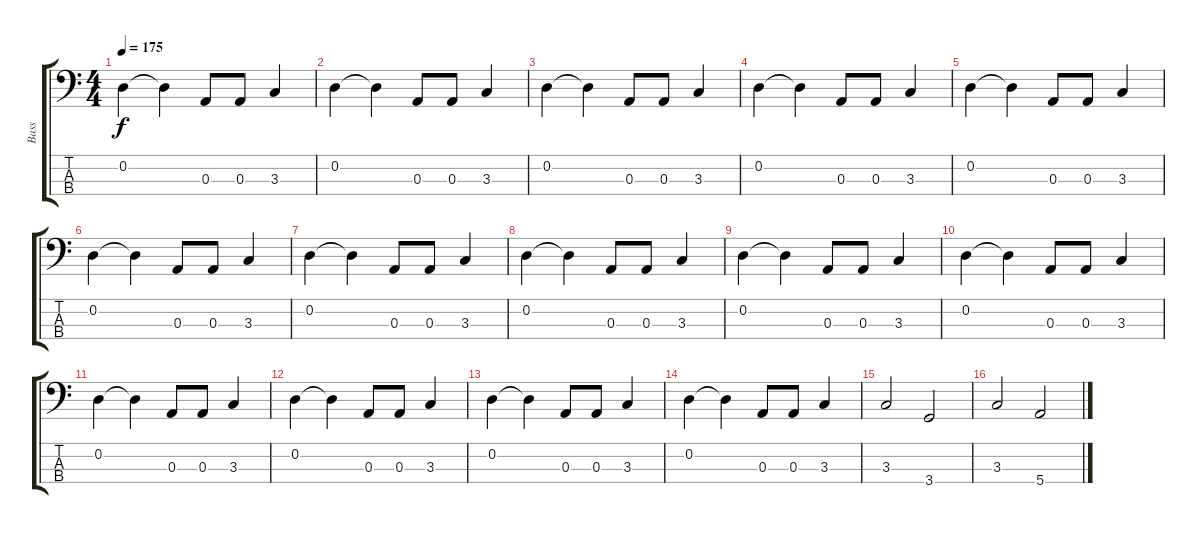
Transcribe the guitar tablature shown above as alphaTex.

\track ("Bass" "Bass") {instrument slapbass2}
\staff {score tabs}
\tuning (G2 D2 A1 E1) {hide}
\ts (4 4)
\tempo 175
\clef f4
\ks c
0.2.4{dy f} 0.2{t}.4 0.3.8 0.3.8 3.3.4 |
0.2.4 0.2{t}.4 0.3.8 0.3.8 3.3.4 |
0.2.4 0.2{t}.4 0.3.8 0.3.8 3.3.4 |
0.2.4 0.2{t}.4 0.3.8 0.3.8 3.3.4 |
0.2.4 0.2{t}.4 0.3.8 0.3.8 3.3.4 |
0.2.4 0.2{t}.4 0.3.8 0.3.8 3.3.4 |
0.2.4 0.2{t}.4 0.3.8 0.3.8 3.3.4 |
0.2.4 0.2{t}.4 0.3.8 0.3.8 3.3.4 |
0.2.4 0.2{t}.4 0.3.8 0.3.8 3.3.4 |
0.2.4 0.2{t}.4 0.3.8 0.3.8 3.3.4 |
0.2.4 0.2{t}.4 0.3.8 0.3.8 3.3.4 |
0.2.4 0.2{t}.4 0.3.8 0.3.8 3.3.4 |
0.2.4 0.2{t}.4 0.3.8 0.3.8 3.3.4 |
0.2.4 0.2{t}.4 0.3.8 0.3.8 3.3.4 |
3.3.2 3.4.2 |
3.3.2 5.4.2
